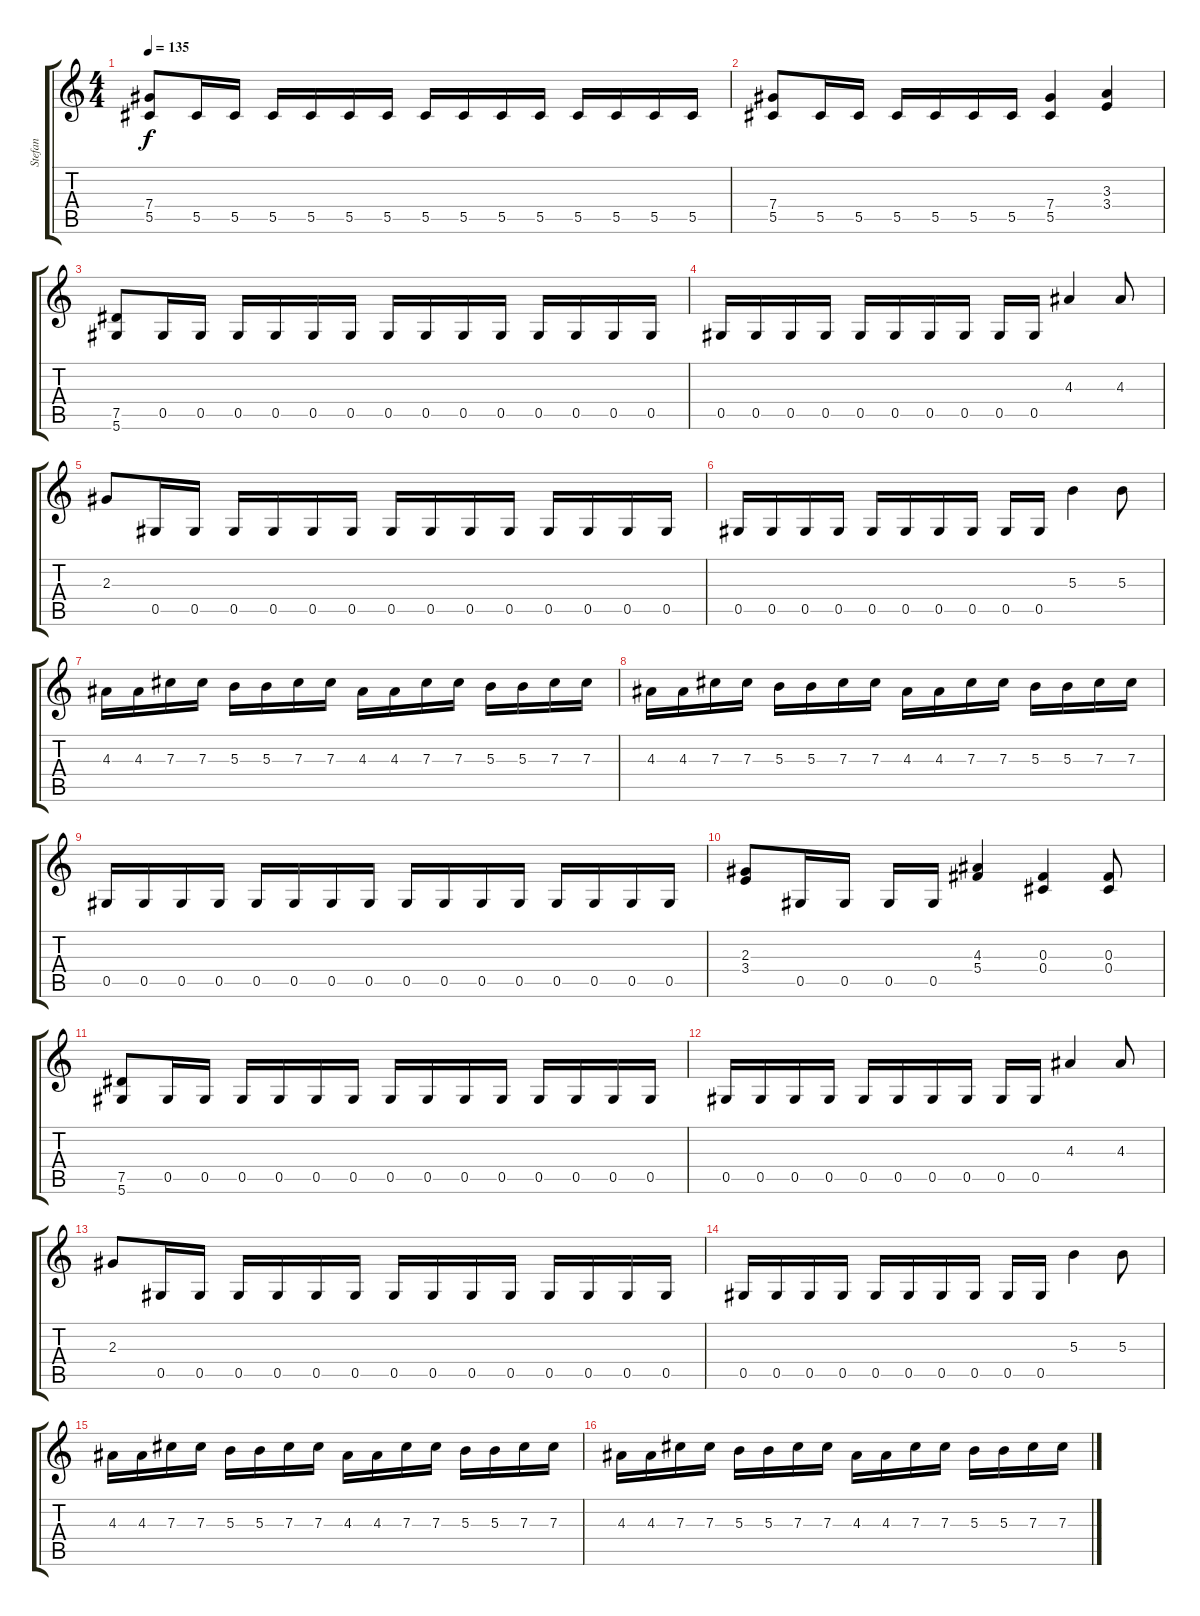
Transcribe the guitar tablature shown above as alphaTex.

\track ("Stefan" "Stefan") {instrument distortionguitar}
\staff {score tabs}
\tuning (Eb4 Bb3 Gb3 Db3 Ab2 Eb2) {hide}
\ts (4 4)
\tempo 135
\clef g2
\ks c
(7.4 5.5).8{dy f} 5.5.16 5.5.16 5.5.16 5.5.16 5.5.16 5.5.16 5.5.16 5.5.16 5.5.16 5.5.16 5.5.16 5.5.16 5.5.16 5.5.16 |
(7.4 5.5).8 5.5.16 5.5.16 5.5.16 5.5.16 5.5.16 5.5.16 (7.4 5.5).4 (3.3 3.4).4 |
(7.5 5.6).8 0.5.16 0.5.16 0.5.16 0.5.16 0.5.16 0.5.16 0.5.16 0.5.16 0.5.16 0.5.16 0.5.16 0.5.16 0.5.16 0.5.16 |
0.5.16 0.5.16 0.5.16 0.5.16 0.5.16 0.5.16 0.5.16 0.5.16 0.5.16 0.5.16 4.3.4 4.3.8 |
2.3.8 0.5.16 0.5.16 0.5.16 0.5.16 0.5.16 0.5.16 0.5.16 0.5.16 0.5.16 0.5.16 0.5.16 0.5.16 0.5.16 0.5.16 |
0.5.16 0.5.16 0.5.16 0.5.16 0.5.16 0.5.16 0.5.16 0.5.16 0.5.16 0.5.16 5.3.4 5.3.8 |
4.3.16 4.3.16 7.3.16 7.3.16 5.3.16 5.3.16 7.3.16 7.3.16 4.3.16 4.3.16 7.3.16 7.3.16 5.3.16 5.3.16 7.3.16 7.3.16 |
4.3.16 4.3.16 7.3.16 7.3.16 5.3.16 5.3.16 7.3.16 7.3.16 4.3.16 4.3.16 7.3.16 7.3.16 5.3.16 5.3.16 7.3.16 7.3.16 |
0.5.16 0.5.16 0.5.16 0.5.16 0.5.16 0.5.16 0.5.16 0.5.16 0.5.16 0.5.16 0.5.16 0.5.16 0.5.16 0.5.16 0.5.16 0.5.16 |
(2.3 3.4).8 0.5.16 0.5.16 0.5.16 0.5.16 (4.3 5.4).4 (0.3 0.4).4 (0.3 0.4).8 |
(7.5 5.6).8 0.5.16 0.5.16 0.5.16 0.5.16 0.5.16 0.5.16 0.5.16 0.5.16 0.5.16 0.5.16 0.5.16 0.5.16 0.5.16 0.5.16 |
0.5.16 0.5.16 0.5.16 0.5.16 0.5.16 0.5.16 0.5.16 0.5.16 0.5.16 0.5.16 4.3.4 4.3.8 |
2.3.8 0.5.16 0.5.16 0.5.16 0.5.16 0.5.16 0.5.16 0.5.16 0.5.16 0.5.16 0.5.16 0.5.16 0.5.16 0.5.16 0.5.16 |
0.5.16 0.5.16 0.5.16 0.5.16 0.5.16 0.5.16 0.5.16 0.5.16 0.5.16 0.5.16 5.3.4 5.3.8 |
4.3.16 4.3.16 7.3.16 7.3.16 5.3.16 5.3.16 7.3.16 7.3.16 4.3.16 4.3.16 7.3.16 7.3.16 5.3.16 5.3.16 7.3.16 7.3.16 |
4.3.16 4.3.16 7.3.16 7.3.16 5.3.16 5.3.16 7.3.16 7.3.16 4.3.16 4.3.16 7.3.16 7.3.16 5.3.16 5.3.16 7.3.16 7.3.16
